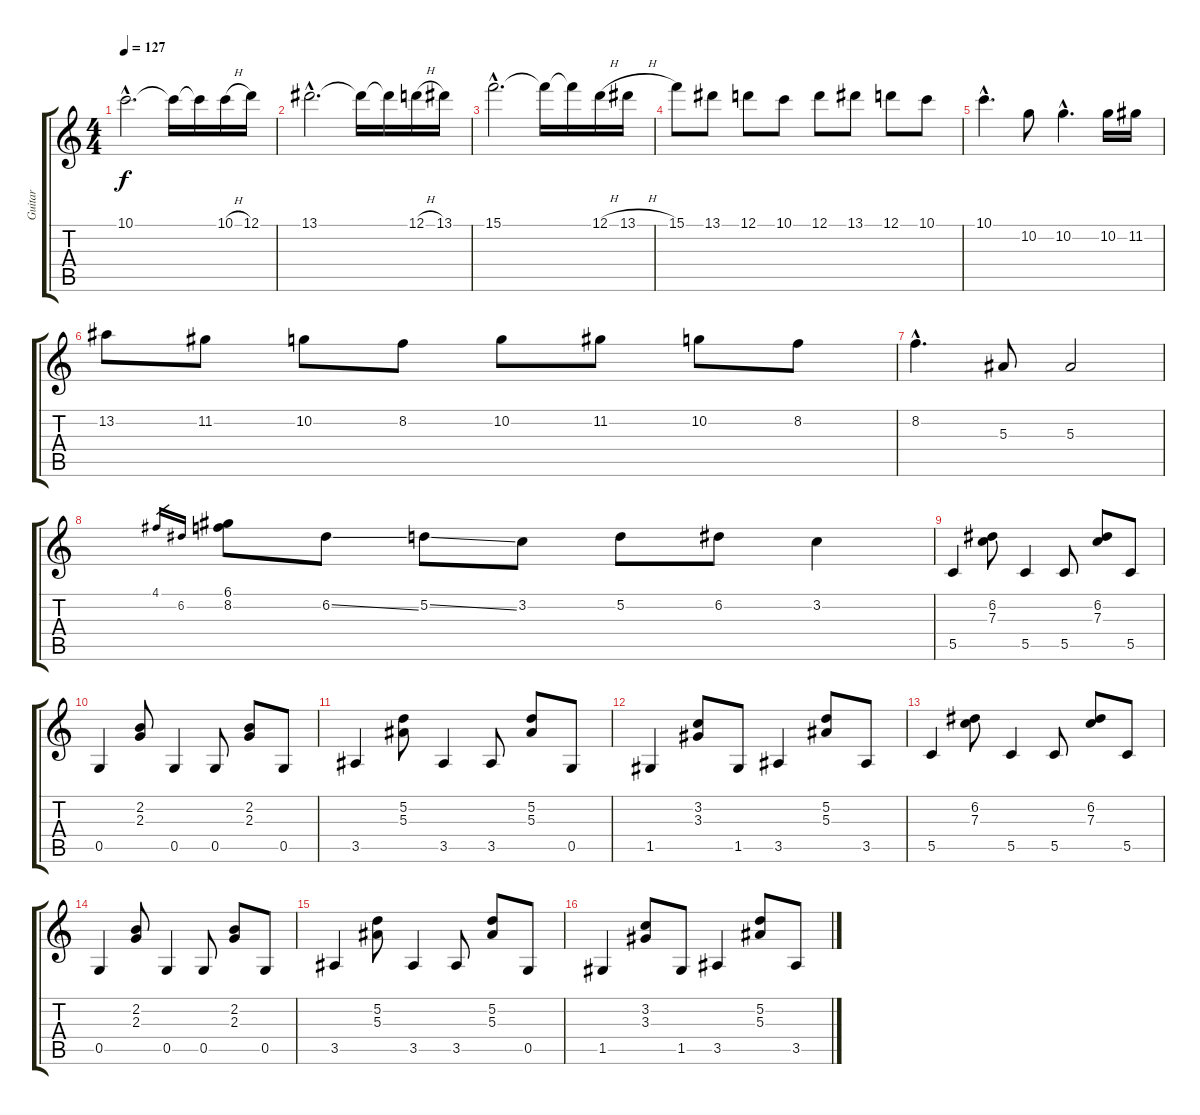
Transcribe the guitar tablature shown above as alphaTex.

\track ("Guitar" "Guitar") {instrument acousticguitarsteel}
\staff {score tabs}
\tuning (D4 A3 F3 C3 G2 C2) {hide}
\ts (4 4)
\tempo 127
\clef g2
\ks c
10.1{hac}.2{d dy f instrument acousticguitarsteel} 10.1{t}.16 10.1{t}.16 10.1{h}.16 12.1.16 |
13.1{hac}.2{d} 13.1{t}.16 13.1{t}.16 12.1{h}.16 13.1.16 |
15.1{hac}.2{d} 15.1{t}.16 15.1{t}.16 12.1{h}.16 13.1{h}.16 |
15.1.8 13.1.8 12.1.8 10.1.8 12.1.8 13.1.8 12.1.8 10.1.8 |
10.1{hac}.4{d} 10.2.8 10.2{hac}.4{d} 10.2.16 11.2.16 |
13.2.8 11.2.8 10.2.8 8.2.8 10.2.8 11.2.8 10.2.8 8.2.8 |
8.2{hac}.4{d} 5.3.8 5.3.2 |
4.1.16{gr} 6.2.16{gr} (6.1 8.2).8 6.2{ss}.8 5.2{ss}.8 3.2.8 5.2.8 6.2.8 3.2.4 |
5.5.4 (6.2 7.3).8 5.5.4 5.5.8 (6.2 7.3).8 5.5.8 |
0.5.4 (2.2 2.3).8 0.5.4 0.5.8 (2.2 2.3).8 0.5.8 |
3.5.4 (5.2 5.3).8 3.5.4 3.5.8 (5.2 5.3).8 0.5.8 |
1.5.4 (3.2 3.3).8 1.5.8 3.5.4 (5.2 5.3).8 3.5.8 |
5.5.4 (6.2 7.3).8 5.5.4 5.5.8 (6.2 7.3).8 5.5.8 |
0.5.4 (2.2 2.3).8 0.5.4 0.5.8 (2.2 2.3).8 0.5.8 |
3.5.4 (5.2 5.3).8 3.5.4 3.5.8 (5.2 5.3).8 0.5.8 |
1.5.4 (3.2 3.3).8 1.5.8 3.5.4 (5.2 5.3).8 3.5.8
